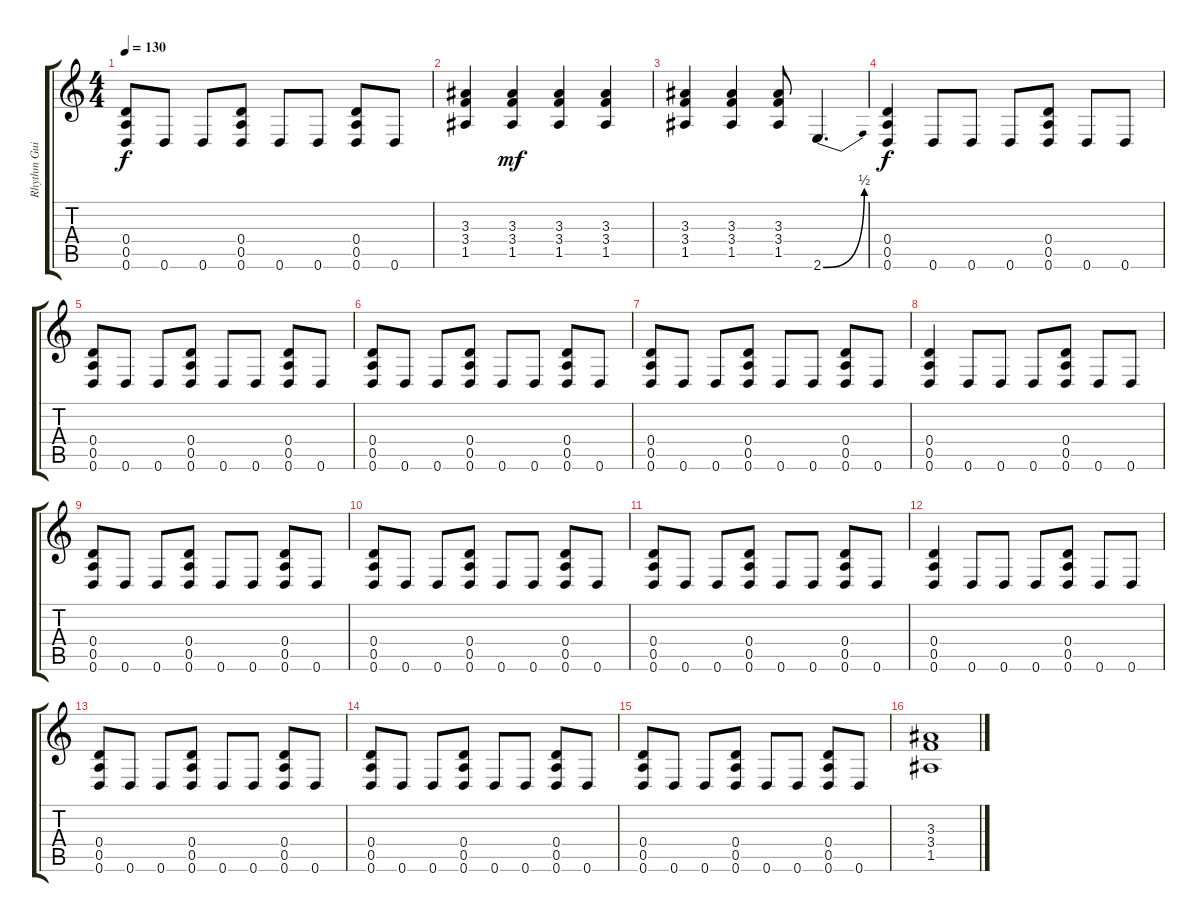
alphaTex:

\track ("Rhythm Guitar 2" "Rhythm Gui") {instrument overdrivenguitar}
\staff {score tabs}
\tuning (E4 B3 G3 D3 A2 D2) {hide}
\ts (4 4)
\tempo 130
\clef g2
\ks c
(0.4 0.5 0.6).8{dy f} 0.6.8 0.6.8 (0.4 0.5 0.6).8 0.6.8 0.6.8 (0.4 0.5 0.6).8 0.6.8 |
(3.3 3.4 1.5).4 (3.3 3.4 1.5).4{dy mf} (3.3 3.4 1.5).4 (3.3 3.4 1.5).4 |
(3.3 3.4 1.5).4 (3.3 3.4 1.5).4 (3.3 3.4 1.5).8 2.6{be (bend 0 0 60 2)}.4{d} |
(0.4 0.5 0.6).4{dy f} 0.6.8 0.6.8 0.6.8 (0.4 0.5 0.6).8 0.6.8 0.6.8 |
(0.4 0.5 0.6).8 0.6.8 0.6.8 (0.4 0.5 0.6).8 0.6.8 0.6.8 (0.4 0.5 0.6).8 0.6.8 |
(0.4 0.5 0.6).8 0.6.8 0.6.8 (0.4 0.5 0.6).8 0.6.8 0.6.8 (0.4 0.5 0.6).8 0.6.8 |
(0.4 0.5 0.6).8 0.6.8 0.6.8 (0.4 0.5 0.6).8 0.6.8 0.6.8 (0.4 0.5 0.6).8 0.6.8 |
(0.4 0.5 0.6).4 0.6.8 0.6.8 0.6.8 (0.4 0.5 0.6).8 0.6.8 0.6.8 |
(0.4 0.5 0.6).8 0.6.8 0.6.8 (0.4 0.5 0.6).8 0.6.8 0.6.8 (0.4 0.5 0.6).8 0.6.8 |
(0.4 0.5 0.6).8 0.6.8 0.6.8 (0.4 0.5 0.6).8 0.6.8 0.6.8 (0.4 0.5 0.6).8 0.6.8 |
(0.4 0.5 0.6).8 0.6.8 0.6.8 (0.4 0.5 0.6).8 0.6.8 0.6.8 (0.4 0.5 0.6).8 0.6.8 |
(0.4 0.5 0.6).4 0.6.8 0.6.8 0.6.8 (0.4 0.5 0.6).8 0.6.8 0.6.8 |
(0.4 0.5 0.6).8 0.6.8 0.6.8 (0.4 0.5 0.6).8 0.6.8 0.6.8 (0.4 0.5 0.6).8 0.6.8 |
(0.4 0.5 0.6).8 0.6.8 0.6.8 (0.4 0.5 0.6).8 0.6.8 0.6.8 (0.4 0.5 0.6).8 0.6.8 |
(0.4 0.5 0.6).8 0.6.8 0.6.8 (0.4 0.5 0.6).8 0.6.8 0.6.8 (0.4 0.5 0.6).8 0.6.8 |
(3.3 3.4 1.5).1
